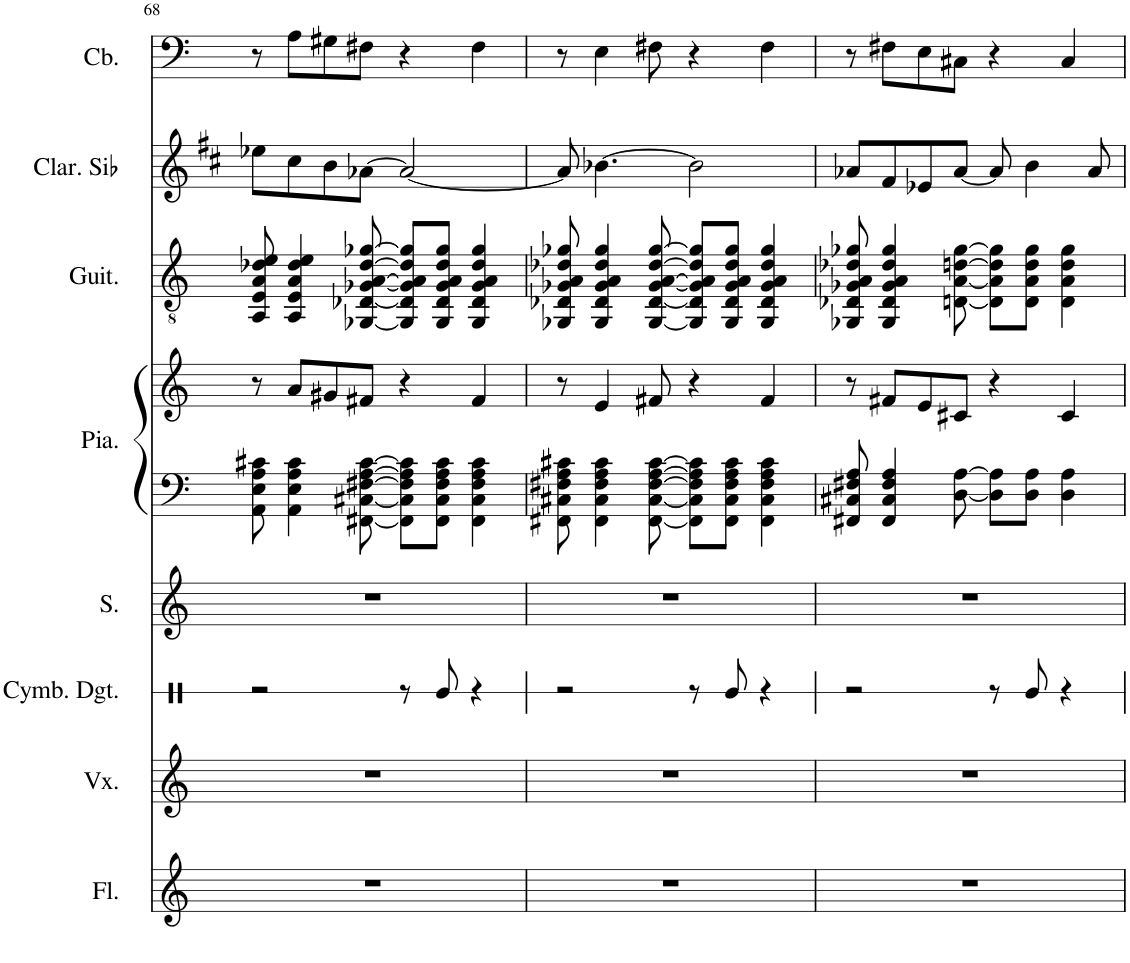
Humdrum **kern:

**kern	**kern	**kern	**kern	**kern	**kern	**kern	**kern	**kern
*part8	*part7	*part6	*part5	*part4	*part4	*part3	*part2	*part1
*staff9	*staff8	*staff7	*staff6	*staff5	*staff4	*staff3	*staff2	*staff1
*I"Flûte	*I"Voix, Voice Ohh	*I"Cymbales à doigts, Percusión	*I"Soprano, Voice Ahh	*I"Piano	*	*I"Guitare classique	*I"Clarinette en Sib	*I"Contrebasse
*I'Fl.	*I'Vx.	*I'Cymb. Dgt.	*I'S.	*I'Pia.	*	*I'Guit.	*I'Clar. Sib	*I'Cb.
!!LO:PB:g=z
*clefG2	*clefG2	*clefX	*clefG2	*clefF4	*clefG2	*clefGv2	*clefG2	*clefF4
*	*	*	*	*	*	*	*Trd1c2	*Trd7c12
*k[]	*k[]	*k[]	*k[]	*k[]	*k[]	*k[]	*k[f#c#]	*k[]
*M4/4	*M4/4	*M4/4	*M4/4	*M4/4	*M4/4	*M4/4	*M4/4	*M4/4
=68	=68	=68	=68	=68	=68	=68	=68	=68
1r	1r	2r	1r	8AA\ 8E\ 8A\ 8c#X\	8r	8AA/ 8E/ 8A/ 8d-X/ 8e/	8ee-X\L	8r
.	.	.	.	4AA\ 4E\ 4A\ 4c#\	8a/L	4AA/ 4E/ 4A/ 4d-/ 4e/	8cc#\	8A\L
.	.	.	.	.	8g#X/	.	8b\	8G#X\
.	.	.	.	[8FF#X\ [8C#X\ [8F#X\ [8A\ [8c#\	8f#X/J	[8GG-X/ [8D-X/ [8G-X/ [8A/ [8d-/ [8g-X/	[8a-X\J	8F#X\J
.	.	8r	.	8FF#\] 8C#\] 8F#\] 8A\] 8c#\]L	4r	8GG-/] 8D-/] 8G-/] 8A/] 8d-/] 8g-/]L	2a-/_	4r
.	.	8Re/	.	8FF#\ 8C#\ 8F#\ 8A\ 8c#\J	.	8GG-/ 8D-/ 8G-/ 8A/ 8d-/ 8g-/J	.	.
.	.	4r	.	4FF#\ 4C#\ 4F#\ 4A\ 4c#\	4f#/	4GG-/ 4D-/ 4G-/ 4A/ 4d-/ 4g-/	.	4F#\
=69	=69	=69	=69	=69	=69	=69	=69	=69
1r	1r	2r	1r	8FF#X\ 8C#X\ 8F#X\ 8A\ 8c#X\	8r	8GG-X/ 8D-X/ 8G-X/ 8A/ 8d-X/ 8g-X/	8a-/]	8r
.	.	.	.	4FF#\ 4C#\ 4F#\ 4A\ 4c#\	4e/	4GG-/ 4D-/ 4G-/ 4A/ 4d-/ 4g-/	[4.b-X\	4E\
.	.	.	.	[8FF#\ [8C#\ [8F#\ [8A\ [8c#\	8f#X/	[8GG-/ [8D-/ [8G-/ [8A/ [8d-/ [8g-/	.	8F#X\
.	.	8r	.	8FF#\] 8C#\] 8F#\] 8A\] 8c#\]L	4r	8GG-/] 8D-/] 8G-/] 8A/] 8d-/] 8g-/]L	2b-\]	4r
.	.	8Re/	.	8FF#\ 8C#\ 8F#\ 8A\ 8c#\J	.	8GG-/ 8D-/ 8G-/ 8A/ 8d-/ 8g-/J	.	.
.	.	4r	.	4FF#\ 4C#\ 4F#\ 4A\ 4c#\	4f#/	4GG-/ 4D-/ 4G-/ 4A/ 4d-/ 4g-/	.	4F#\
=70	=70	=70	=70	=70	=70	=70	=70	=70
1r	1r	2r	1r	8FF#X/ 8C#X/ 8F#X/ 8A/	8r	8GG-X/ 8D-X/ 8G-X/ 8A/ 8d-X/ 8g-X/	8a-X/L	8r
.	.	.	.	4FF#/ 4C#/ 4F#/ 4A/	8f#X/L	4GG-/ 4D-/ 4G-/ 4A/ 4d-/ 4g-/	8f#/	8F#X\L
.	.	.	.	.	8e/	.	8e-X/	8E\
.	.	.	.	[8D\ [8A\	8c#X/J	[8Dn\ [8A\ [8dn\ [8g-\	[8a-/J	8C#X\J
.	.	8r	.	8D\] 8A\]L	4r	8D\] 8A\] 8d\] 8g-\]L	8a-/]	4r
.	.	8Re/	.	8D\ 8A\J	.	8D\ 8A\ 8d\ 8g-\J	4b\	.
.	.	4r	.	4D\ 4A\	4c#/	4D\ 4A\ 4d\ 4g-\	.	4C#/
.	.	.	.	.	.	.	8a-/	.
=	=	=	=	=	=	=	=	=
*-	*-	*-	*-	*-	*-	*-	*-	*-
